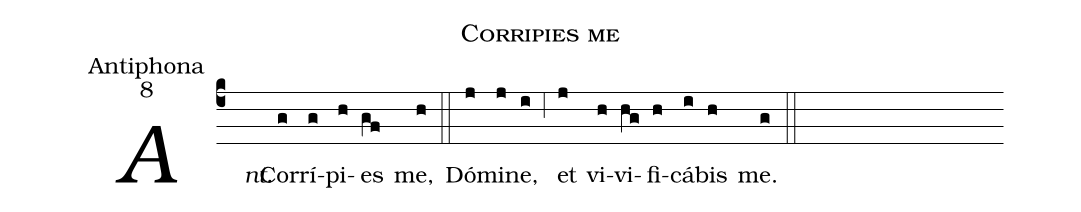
name:Corripies me;
office-part:Antiphona;
mode:8;
%%
(c4) <i>Ant.</i>() Cor(g)rí(g)pi(h)es(gf) me,(h) (::)
Dó(j)mi(j)ne,(i) (,6) et(j) vi(h)vi(hg)fi(h)cá(i)bis(h) me.(g) (::)
